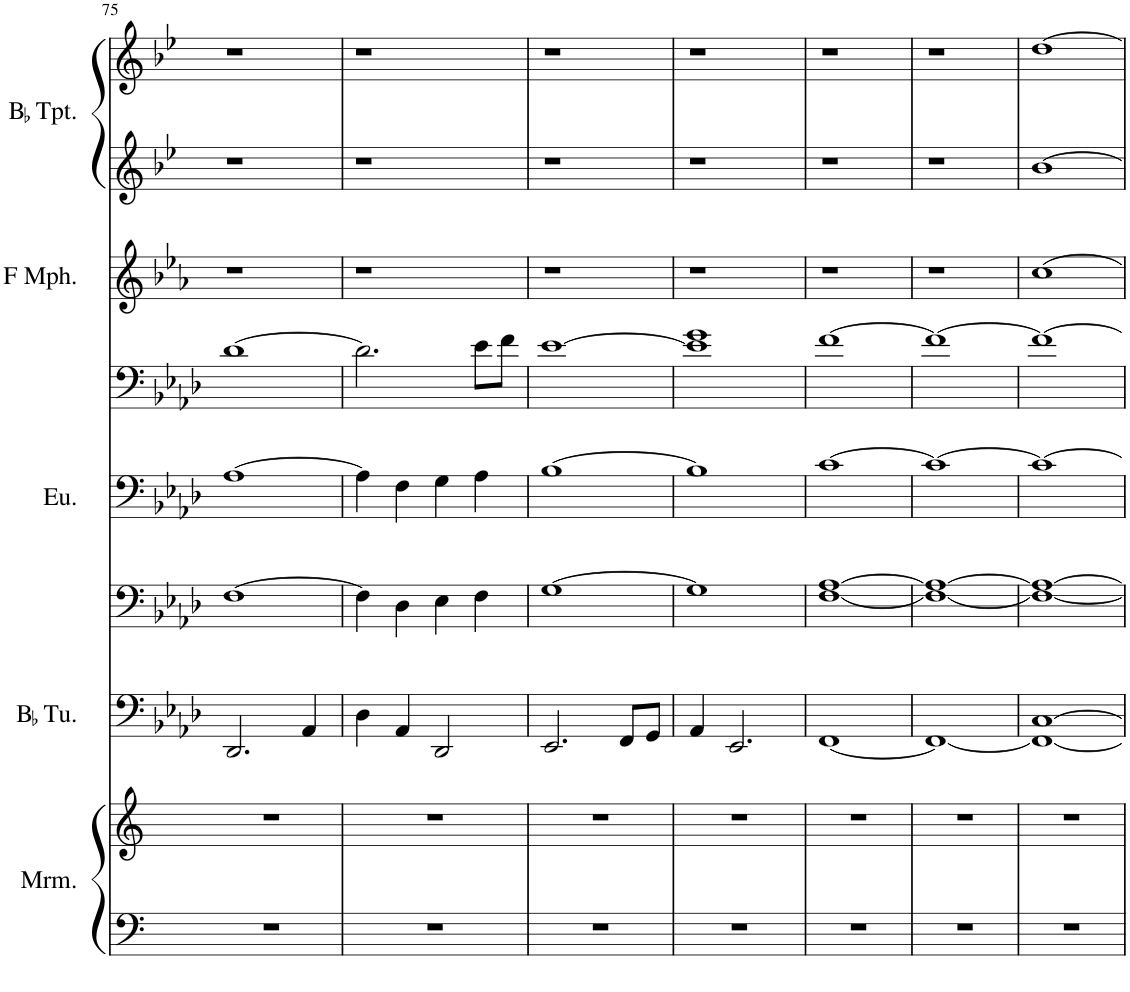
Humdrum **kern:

**kern	**kern	**kern	**kern	**kern	**kern	**kern	**kern	**kern
*part5	*part5	*part4	*part3	*part3	*part3	*part2	*part1	*part1
*staff9	*staff8	*staff7	*staff6	*staff5	*staff4	*staff3	*staff2	*staff1
*I"Marimba	*	*I"BaccidentalFlat Tuba	*I"Euphonium	*	*	*I"F Mellophone	*I"BaccidentalFlat Trumpet	*
*I'Mrm.	*	*I'BaccidentalFlat Tu.	*I'Eu.	*	*	*I'F Mph.	*I'BaccidentalFlat Tpt.	*
!!LO:PB:g=z
*clefF4	*clefG2	*clefF4	*clefF4	*clefF4	*clefF4	*clefG2	*clefG2	*clefG2
*	*	*Trd4c7	*Trd4c7	*Trd4c7	*Trd4c7	*Trd4c7	*Trd1c2	*Trd1c2
*k[]	*k[]	*k[b-e-a-d-]	*k[b-e-a-d-]	*k[b-e-a-d-]	*k[b-e-a-d-]	*k[b-e-a-]	*k[b-e-]	*k[b-e-]
*M4/4	*M4/4	*M4/4	*M4/4	*M4/4	*M4/4	*M4/4	*M4/4	*M4/4
=75	=75	=75	=75	=75	=75	=75	=75	=75
1r	1r	2.DD-/	[1F	[1A-	[1d-	1r	1r	1r
.	.	4AA-/	.	.	.	.	.	.
=76	=76	=76	=76	=76	=76	=76	=76	=76
1r	1r	4D-\	4F\]	4A-\]	2.d-\]	1r	1r	1r
.	.	4AA-/	4D-\	4F\	.	.	.	.
.	.	2DD-/	4E-\	4G\	.	.	.	.
.	.	.	4F\	4A-\	8e-\L	.	.	.
.	.	.	.	.	8f\J	.	.	.
=77	=77	=77	=77	=77	=77	=77	=77	=77
1r	1r	2.EE-/	[1G	[1B-	[1e-	1r	1r	1r
.	.	8FF/L	.	.	.	.	.	.
.	.	8GG/J	.	.	.	.	.	.
=78	=78	=78	=78	=78	=78	=78	=78	=78
1r	1r	4AA-/	1G]	1B-]	1e-] 1g	1r	1r	1r
.	.	2.EE-/	.	.	.	.	.	.
=79	=79	=79	=79	=79	=79	=79	=79	=79
1r	1r	[1FF	[1F [1A-	[1c	[1f	1r	1r	1r
=80	=80	=80	=80	=80	=80	=80	=80	=80
1r	1r	1FF_	1F_ 1A-_	1c_	1f_	1r	1r	1r
=81	=81	=81	=81	=81	=81	=81	=81	=81
1r	1r	1FF_ [1C	1F_ 1A-_	1c_	1f_	[1cc	[1b-	[1dd
=	=	=	=	=	=	=	=	=
*-	*-	*-	*-	*-	*-	*-	*-	*-
